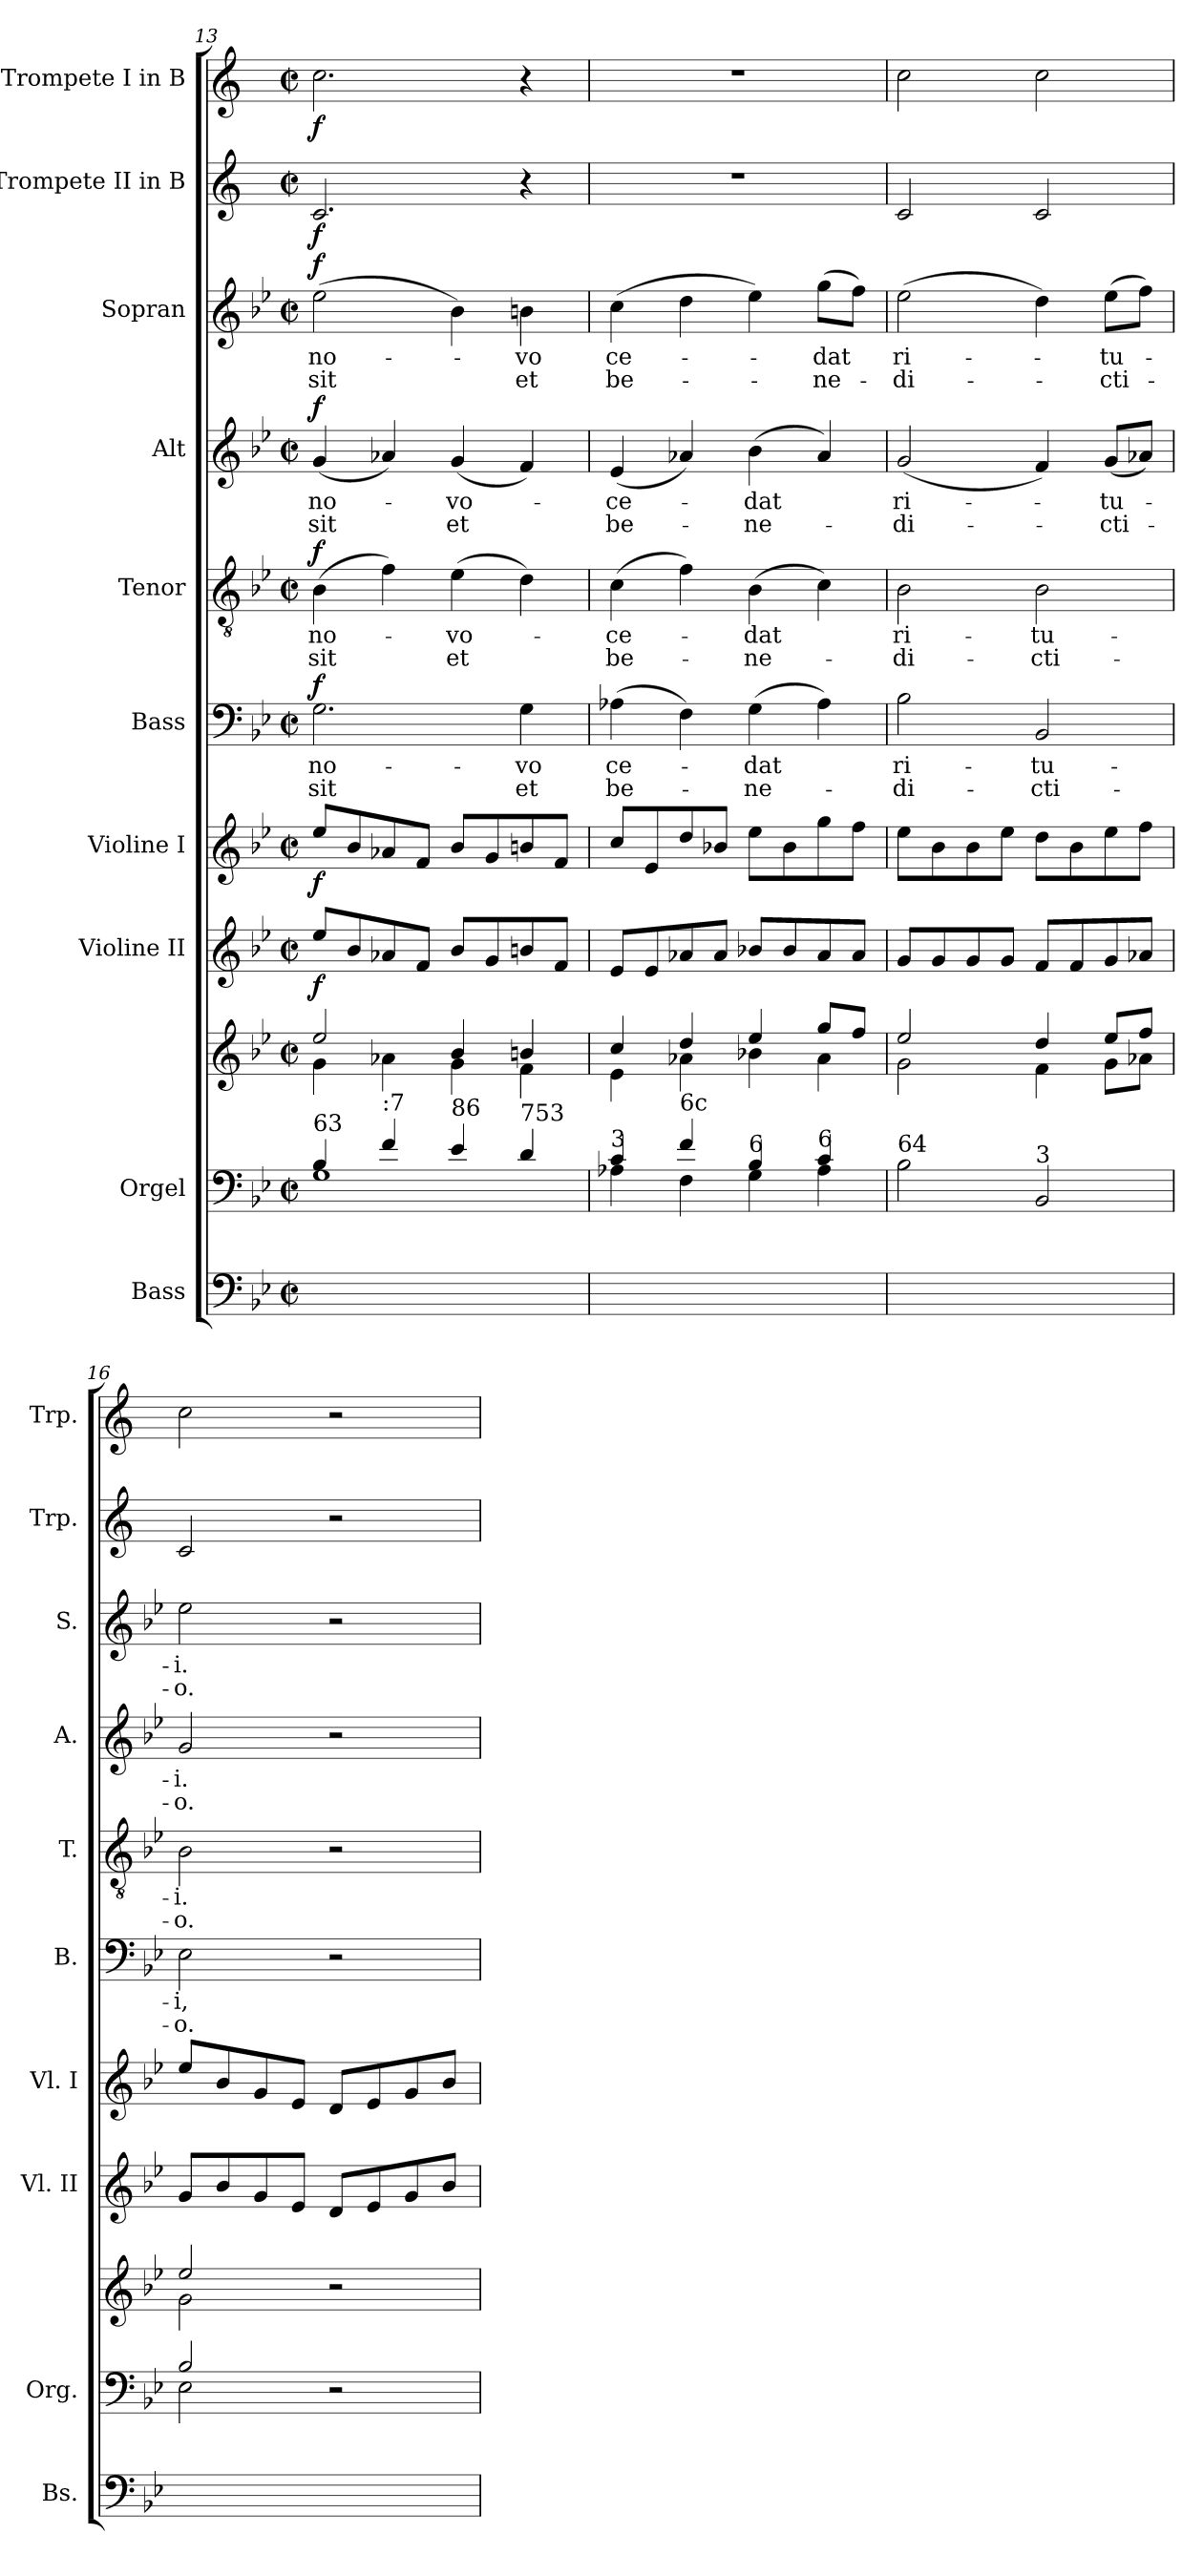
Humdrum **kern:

**kern	**kern	**kern	**kern	**dynam	**kern	**dynam	**kern	**text	**text	**dynam	**kern	**text	**text	**dynam	**kern	**text	**text	**dynam	**kern	**text	**text	**dynam	**kern	**dynam	**kern	**dynam
*part10	*part9	*part9	*part8	*part8	*part7	*part7	*part6	*part6	*part6	*part6	*part5	*part5	*part5	*part5	*part4	*part4	*part4	*part4	*part3	*part3	*part3	*part3	*part2	*part2	*part1	*part1
*staff11	*staff10	*staff9	*staff8	*staff8	*staff7	*staff7	*staff6	*staff6	*staff6	*staff6	*staff5	*staff5	*staff5	*staff5	*staff4	*staff4	*staff4	*staff4	*staff3	*staff3	*staff3	*staff3	*staff2	*staff2	*staff1	*staff1
*I"Bass	*I"Orgel	*	*I"Violine II	*	*I"Violine I	*	*I"Bass	*	*	*	*I"Tenor	*	*	*	*I"Alt	*	*	*	*I"Sopran	*	*	*	*I"Trompete II in B	*	*I"Trompete I in B	*
*I'Bs.	*I'Org.	*	*I'Vl. II	*	*I'Vl. I	*	*I'B.	*	*	*	*I'T.	*	*	*	*I'A.	*	*	*	*I'S.	*	*	*	*I'Trp.	*	*I'Trp.	*
*clefF4	*clefF4	*clefG2	*clefG2	*	*clefG2	*	*clefF4	*	*	*	*clefGv2	*	*	*	*clefG2	*	*	*	*clefG2	*	*	*	*clefG2	*	*clefG2	*
*ITrd7c12	*	*	*	*	*	*	*	*	*	*	*ITrd7c12	*	*	*	*	*	*	*	*	*	*	*	*ITrd1c2	*	*ITrd1c2	*
*k[b-e-]	*k[b-e-]	*k[b-e-]	*k[b-e-]	*	*k[b-e-]	*	*k[b-e-]	*	*	*	*k[b-e-]	*	*	*	*k[b-e-]	*	*	*	*k[b-e-]	*	*	*	*k[b-e-]	*	*k[b-e-]	*
*M2/2	*M2/2	*M2/2	*M2/2	*	*M2/2	*	*M2/2	*	*	*	*M2/2	*	*	*	*M2/2	*	*	*	*M2/2	*	*	*	*M2/2	*	*M2/2	*
*met(c|)	*met(c|)	*met(c|)	*met(c|)	*	*met(c|)	*	*met(c|)	*	*	*	*met(c|)	*	*	*	*met(c|)	*	*	*	*met(c|)	*	*	*	*met(c|)	*	*met(c|)	*
=13	=13	=13	=13	=13	=13	=13	=13	=13	=13	=13	=13	=13	=13	=13	=13	=13	=13	=13	=13	=13	=13	=13	=13	=13	=13	=13
*	*^	*^	*	*	*	*	*	*	*	*	*	*	*	*	*	*	*	*	*	*	*	*	*	*	*	*
!	!LO:TX:a:t=63	!	!	!	!	!	!	!	!	!	!	!	!	!	!	!	!	!	!	!	!	!	!	!	!	!	!	!
!	!	!	!	!	!	!LO:DY:b	!	!LO:DY:b	!	!LO:LY:b	!LO:LY:b	!LO:DY:b	!	!LO:LY:b	!LO:LY:b	!LO:DY:b	!	!LO:LY:b	!LO:LY:b	!LO:DY:b	!	!LO:LY:b	!LO:LY:b	!LO:DY:b	!	!LO:DY:b	!	!LO:DY:b
2GG\yy	4B-/	1G	2ee-/	4g\	8ee-/L	f	8ee-/L	f	2.G\	no-	sit	f	(>4BB-\	no-	sit	f	(<4g/	no-	sit	f	(>2ee-\	no-	sit	f	2.B-/	f	2.b-\	f
.	.	.	.	.	8b-/	.	8b-/	.	.	.	.	.	.	.	.	.	.	.	.	.	.	.	.	.	.	.	.	.
!	!LO:TX:a:t=&colon;7	!	!	!	!	!	!	!	!	!	!	!	!	!	!	!	!	!	!	!	!	!	!	!	!	!	!	!
.	4f/	.	.	4a-X\	8a-X/	.	8a-X/	.	.	.	.	.	4F\)	.	.	.	4a-X/)	.	.	.	.	.	.	.	.	.	.	.
.	.	.	.	.	8f/J	.	8f/J	.	.	.	.	.	.	.	.	.	.	.	.	.	.	.	.	.	.	.	.	.
!	!LO:TX:a:t=86	!	!	!	!	!	!	!	!	!	!	!	!	!	!	!	!	!	!	!	!	!	!	!	!	!	!	!
!	!	!	!	!	!	!	!	!	!	!	!	!	!	!LO:LY:b	!LO:LY:b	!	!	!LO:LY:b	!LO:LY:b	!	!	!	!	!	!	!	!	!
2GG\yy	4e-/	.	4b-/	4g\	8b-/L	.	8b-/L	.	.	.	.	.	(>4E-\	-vo-	et	.	(<4g/	-vo-	et	.	4b-\)	.	.	.	.	.	.	.
.	.	.	.	.	8g/	.	8g/	.	.	.	.	.	.	.	.	.	.	.	.	.	.	.	.	.	.	.	.	.
!	!LO:TX:a:t=753	!	!	!	!	!	!	!	!	!	!	!	!	!	!	!	!	!	!	!	!	!	!	!	!	!	!	!
!	!	!	!	!	!	!	!	!	!	!LO:LY:b	!LO:LY:b	!	!	!	!	!	!	!	!	!	!	!LO:LY:b	!LO:LY:b	!	!	!	!	!
.	4d/	.	4bn/	4f\	8bn/	.	8bn/	.	4G\	-vo	et	.	4D\)	.	.	.	4f/)	.	.	.	4bn\	-vo	et	.	4r	.	4r	.
.	.	.	.	.	8f/J	.	8f/J	.	.	.	.	.	.	.	.	.	.	.	.	.	.	.	.	.	.	.	.	.
=14	=14	=14	=14	=14	=14	=14	=14	=14	=14	=14	=14	=14	=14	=14	=14	=14	=14	=14	=14	=14	=14	=14	=14	=14	=14	=14	=14	=14
!	!LO:TX:a:t=3	!	!	!	!	!	!	!	!	!	!	!	!	!	!	!	!	!	!	!	!	!	!	!	!	!	!	!
!	!	!	!	!	!	!	!	!	!	!LO:LY:b	!LO:LY:b	!	!	!LO:LY:b	!LO:LY:b	!	!	!LO:LY:b	!LO:LY:b	!	!	!LO:LY:b	!LO:LY:b	!	!	!	!	!
4AA-X\yy	4c/	4A-X\	4cc/	4e-\	8e-/L	.	8cc/L	.	(>4A-X\	ce-	be-	.	(>4C\	-ce-	be-	.	(<4e-/	-ce-	be-	.	(>4cc\	ce-	be-	.	1r	.	1r	.
.	.	.	.	.	8e-/	.	8e-/	.	.	.	.	.	.	.	.	.	.	.	.	.	.	.	.	.	.	.	.	.
!	!LO:TX:a:t=6c	!	!	!	!	!	!	!	!	!	!	!	!	!	!	!	!	!	!	!	!	!	!	!	!	!	!	!
4FF\yy	4f/	4F\	4dd/	4a-X\	8a-X/	.	8dd/	.	4F\)	.	.	.	4F\)	.	.	.	4a-X/)	.	.	.	4dd\	.	.	.	.	.	.	.
.	.	.	.	.	8a-/J	.	8b-X/J	.	.	.	.	.	.	.	.	.	.	.	.	.	.	.	.	.	.	.	.	.
!	!LO:TX:a:t=6	!	!	!	!	!	!	!	!	!	!	!	!	!	!	!	!	!	!	!	!	!	!	!	!	!	!	!
!	!	!	!	!	!	!	!	!	!	!LO:LY:b	!LO:LY:b	!	!	!LO:LY:b	!LO:LY:b	!	!	!LO:LY:b	!LO:LY:b	!	!	!	!	!	!	!	!	!
4GG\yy	4B-/	4G\	4ee-/	4b-X\	8b-X/L	.	8ee-\L	.	(>4G\	-dat	-ne-	.	(>4BB-\	-dat	-ne-	.	(>4b-\	-dat	-ne-	.	4ee-\)	.	.	.	.	.	.	.
.	.	.	.	.	8b-/	.	8b-\	.	.	.	.	.	.	.	.	.	.	.	.	.	.	.	.	.	.	.	.	.
!	!LO:TX:a:t=6	!	!	!	!	!	!	!	!	!	!	!	!	!	!	!	!	!	!	!	!	!	!	!	!	!	!	!
!	!	!	!	!	!	!	!	!	!	!	!	!	!	!	!	!	!	!	!	!	!	!LO:LY:b	!LO:LY:b	!	!	!	!	!
4AA-\yy	4c/	4A-\	8gg/L	4a-\	8a-/	.	8gg\	.	4A-\)	.	.	.	4C\)	.	.	.	4a-/)	.	.	.	(>8gg\L	-dat	-ne-	.	.	.	.	.
.	.	.	8ff/J	.	8a-/J	.	8ff\J	.	.	.	.	.	.	.	.	.	.	.	.	.	8ff\J)	.	.	.	.	.	.	.
*	*v	*v	*	*	*	*	*	*	*	*	*	*	*	*	*	*	*	*	*	*	*	*	*	*	*	*	*	*
!!LO:PB:g=z
=15	=15	=15	=15	=15	=15	=15	=15	=15	=15	=15	=15	=15	=15	=15	=15	=15	=15	=15	=15	=15	=15	=15	=15	=15	=15	=15	=15
!	!LO:TX:a:t=64	!	!	!	!	!	!	!	!	!	!	!	!	!	!	!	!	!	!	!	!	!	!	!	!	!	!
!	!	!	!	!	!	!	!	!	!LO:LY:b	!LO:LY:b	!	!	!LO:LY:b	!LO:LY:b	!	!	!LO:LY:b	!LO:LY:b	!	!	!LO:LY:b	!LO:LY:b	!	!	!	!	!
2BB-\yy	2B-\	2ee-/	2g\	8g/L	.	8ee-\L	.	2B-\	ri-	-di-	.	2BB-\	ri-	-di-	.	(<2g/	ri-	-di-	.	(>2ee-\	ri-	-di-	.	2B-/	.	2b-\	.
.	.	.	.	8g/	.	8b-\	.	.	.	.	.	.	.	.	.	.	.	.	.	.	.	.	.	.	.	.	.
.	.	.	.	8g/	.	8b-\	.	.	.	.	.	.	.	.	.	.	.	.	.	.	.	.	.	.	.	.	.
.	.	.	.	8g/J	.	8ee-\J	.	.	.	.	.	.	.	.	.	.	.	.	.	.	.	.	.	.	.	.	.
!	!LO:TX:a:t=3	!	!	!	!	!	!	!	!	!	!	!	!	!	!	!	!	!	!	!	!	!	!	!	!	!	!
!	!	!	!	!	!	!	!	!	!LO:LY:b	!LO:LY:b	!	!	!LO:LY:b	!LO:LY:b	!	!	!	!	!	!	!	!	!	!	!	!	!
2BBB-/yy	2BB-/	4dd/	4f\	8f/L	.	8dd\L	.	2BB-/	-tu-	-cti-	.	2BB-\	-tu-	-cti-	.	4f/)	.	.	.	4dd\)	.	.	.	2B-/	.	2b-\	.
.	.	.	.	8f/	.	8b-\	.	.	.	.	.	.	.	.	.	.	.	.	.	.	.	.	.	.	.	.	.
!	!	!	!	!	!	!	!	!	!	!	!	!	!	!	!	!	!LO:LY:b	!LO:LY:b	!	!	!LO:LY:b	!LO:LY:b	!	!	!	!	!
.	.	8ee-/L	8g\L	8g/	.	8ee-\	.	.	.	.	.	.	.	.	.	(<8g/L	-tu-	-cti-	.	(>8ee-\L	-tu-	-cti-	.	.	.	.	.
.	.	8ff/J	8a-X\J	8a-X/J	.	8ff\J	.	.	.	.	.	.	.	.	.	8a-X/J)	.	.	.	8ff\J)	.	.	.	.	.	.	.
=16	=16	=16	=16	=16	=16	=16	=16	=16	=16	=16	=16	=16	=16	=16	=16	=16	=16	=16	=16	=16	=16	=16	=16	=16	=16	=16	=16
*	*^	*	*	*	*	*	*	*	*	*	*	*	*	*	*	*	*	*	*	*	*	*	*	*	*	*	*
!	!	!	!	!	!	!	!	!	!	!LO:LY:b	!LO:LY:b	!	!	!LO:LY:b	!LO:LY:b	!	!	!LO:LY:b	!LO:LY:b	!	!	!LO:LY:b	!LO:LY:b	!	!	!	!	!
2EE-\yy	2B-/	2E-\	2ee-/	2g\	8g/L	.	8ee-/L	.	2E-\	-i,	-o.	.	2BB-\	-i.	-o.	.	2g/	-i.	-o.	.	2ee-\	-i.	-o.	.	2B-/	.	2b-\	.
.	.	.	.	.	8b-/	.	8b-/	.	.	.	.	.	.	.	.	.	.	.	.	.	.	.	.	.	.	.	.	.
.	.	.	.	.	8g/	.	8g/	.	.	.	.	.	.	.	.	.	.	.	.	.	.	.	.	.	.	.	.	.
.	.	.	.	.	8e-/J	.	8e-/J	.	.	.	.	.	.	.	.	.	.	.	.	.	.	.	.	.	.	.	.	.
2ryy	2r	2ryy	2r	2ryy	8d/L	.	8d/L	.	2r	.	.	.	2r	.	.	.	2r	.	.	.	2r	.	.	.	2r	.	2r	.
.	.	.	.	.	8e-/	.	8e-/	.	.	.	.	.	.	.	.	.	.	.	.	.	.	.	.	.	.	.	.	.
.	.	.	.	.	8g/	.	8g/	.	.	.	.	.	.	.	.	.	.	.	.	.	.	.	.	.	.	.	.	.
.	.	.	.	.	8b-/J	.	8b-/J	.	.	.	.	.	.	.	.	.	.	.	.	.	.	.	.	.	.	.	.	.
*	*v	*v	*	*	*	*	*	*	*	*	*	*	*	*	*	*	*	*	*	*	*	*	*	*	*	*	*	*
*	*	*v	*v	*	*	*	*	*	*	*	*	*	*	*	*	*	*	*	*	*	*	*	*	*	*	*	*
=	=	=	=	=	=	=	=	=	=	=	=	=	=	=	=	=	=	=	=	=	=	=	=	=	=	=
*-	*-	*-	*-	*-	*-	*-	*-	*-	*-	*-	*-	*-	*-	*-	*-	*-	*-	*-	*-	*-	*-	*-	*-	*-	*-	*-
